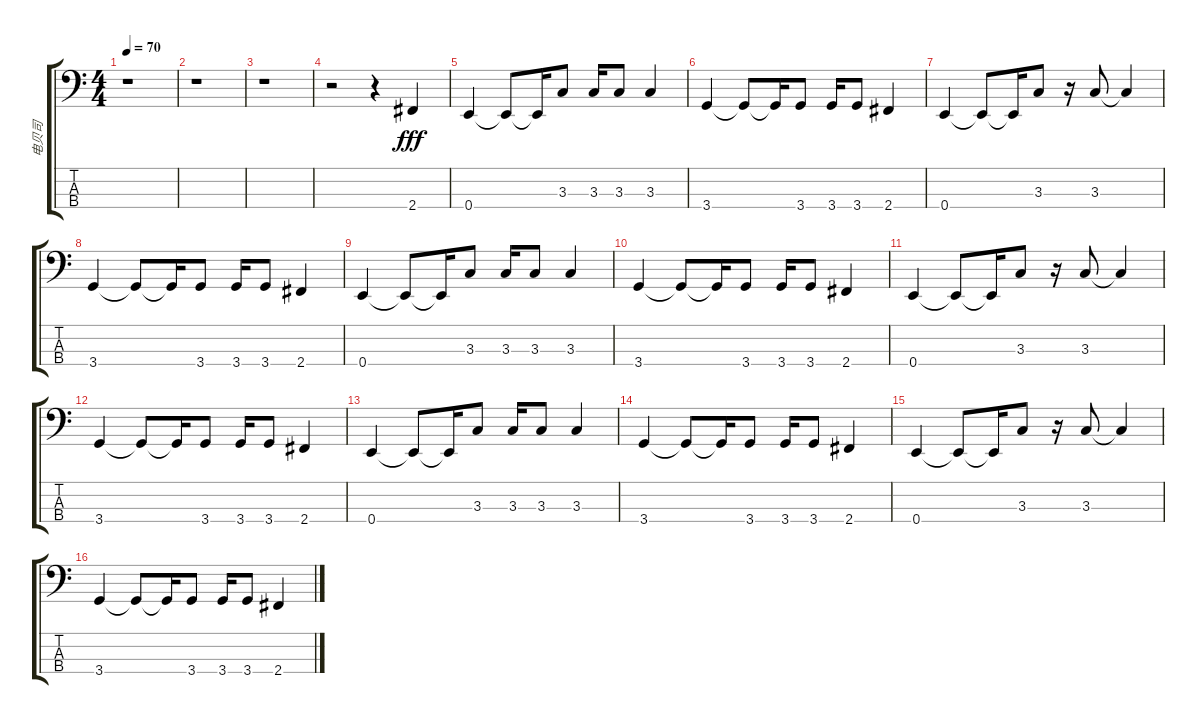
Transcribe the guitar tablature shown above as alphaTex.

\track ("电贝司" "电贝司") {instrument electricbassfinger}
\staff {score tabs}
\tuning (G2 D2 A1 E1) {hide}
\ts (4 4)
\tempo 70
\clef f4
\ks c
r.1{dy fff instrument electricbassfinger} |
r.1 |
r.1 |
r.2 r.4 2.4.4 |
0.4.4 0.4{t}.8 0.4{t}.16 3.3.8{txt ""} 3.3.16 3.3.8 3.3.4 |
3.4.4 3.4{t}.8 3.4{t}.16 3.4.8 3.4.16 3.4.8 2.4.4 |
0.4.4 0.4{t}.8 0.4{t}.16 3.3.8 r.16 3.3.8 3.3{t}.4 |
3.4.4 3.4{t}.8 3.4{t}.16 3.4.8 3.4.16 3.4.8 2.4.4 |
0.4.4 0.4{t}.8 0.4{t}.16 3.3.8 3.3.16 3.3.8 3.3.4 |
3.4.4 3.4{t}.8 3.4{t}.16 3.4.8 3.4.16 3.4.8 2.4.4 |
0.4.4 0.4{t}.8 0.4{t}.16 3.3.8 r.16 3.3.8 3.3{t}.4 |
3.4.4 3.4{t}.8 3.4{t}.16 3.4.8 3.4.16 3.4.8 2.4.4 |
0.4.4 0.4{t}.8 0.4{t}.16 3.3.8 3.3.16 3.3.8 3.3.4 |
3.4.4 3.4{t}.8 3.4{t}.16 3.4.8 3.4.16 3.4.8 2.4.4 |
0.4.4 0.4{t}.8 0.4{t}.16 3.3.8 r.16 3.3.8 3.3{t}.4 |
3.4.4 3.4{t}.8 3.4{t}.16 3.4.8 3.4.16 3.4.8 2.4.4
